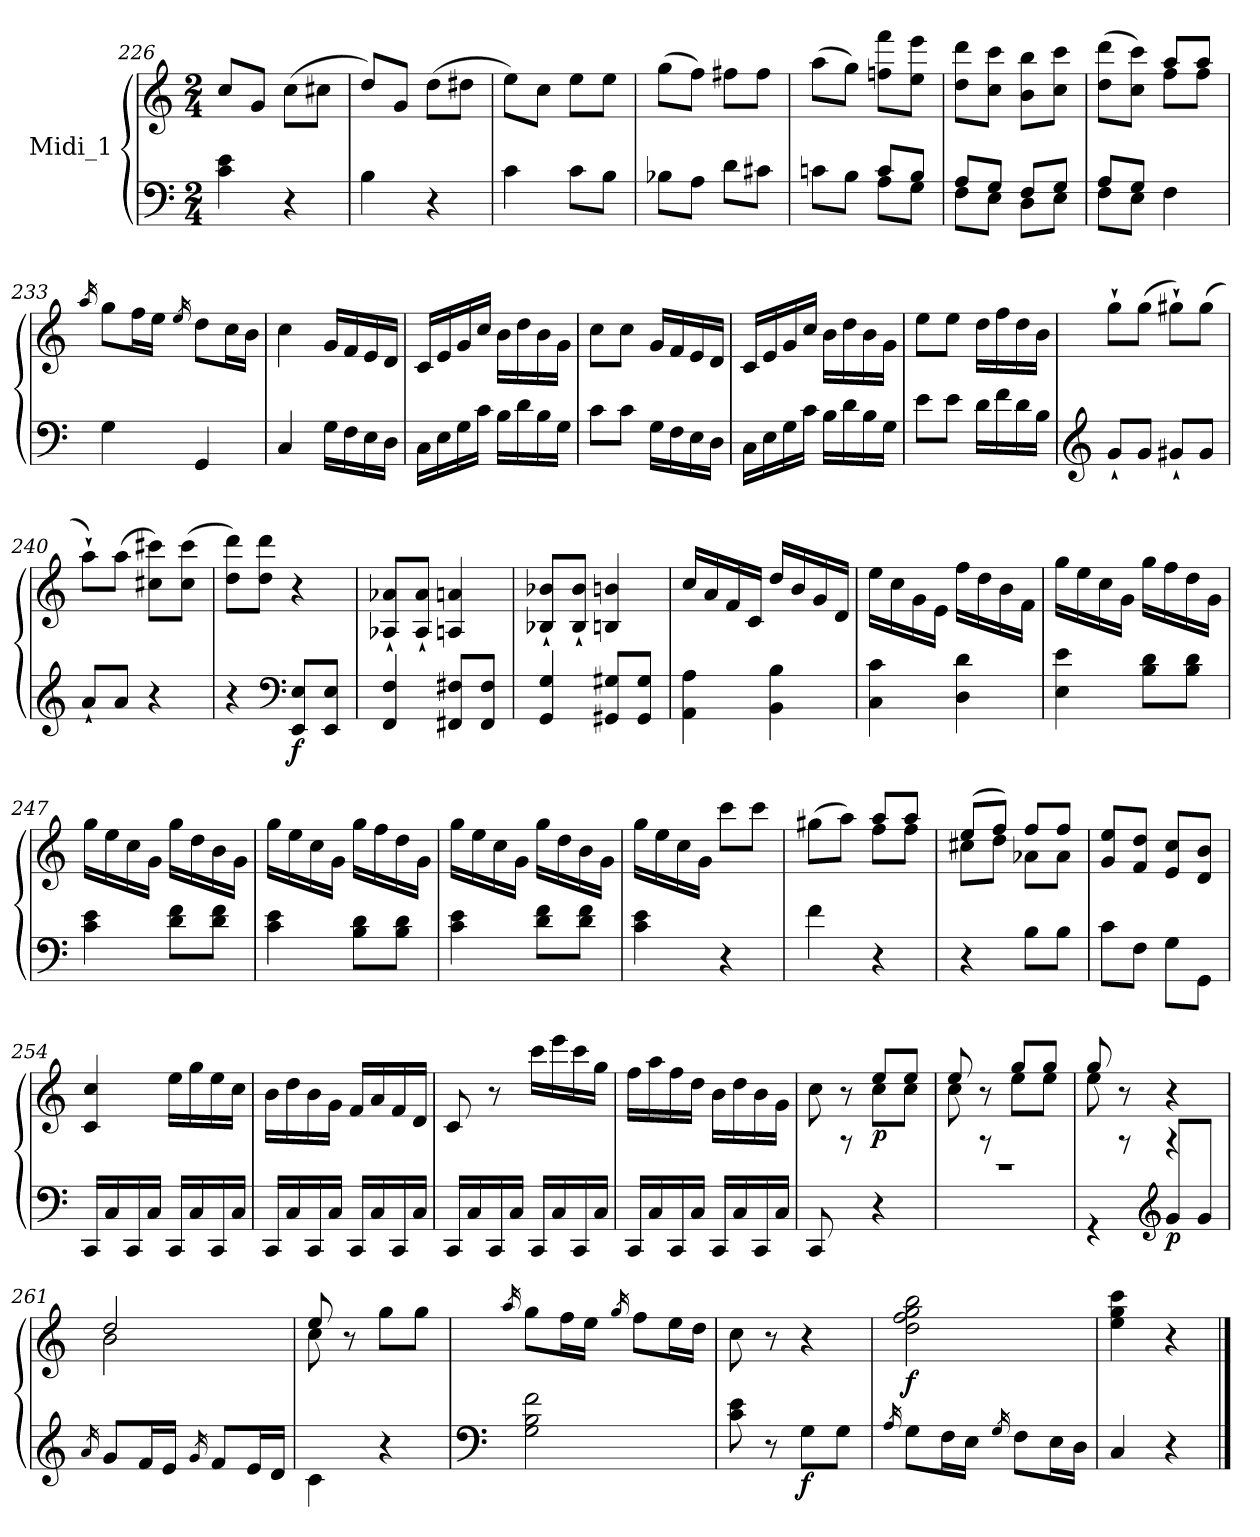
**kern	**kern	**dynam
*part1	*part1	*part1
*staff2	*staff1	*staff1/2
*I"Midi_1	*	*
*clefF4	*clefG2	*
*k[]	*k[]	*
*C:	*C:	*
*M2/4	*M2/4	*
=226	=226	=226
4c\ 4e\	8cc/L	.
.	8g/J	.
4r	(>8cc\L	.
.	8cc#X\J	.
=227	=227	=227
4B\	8dd/L)	.
.	8g/J	.
4r	(>8dd\L	.
.	8dd#X\J	.
=228	=228	=228
4c\	8ee\L)	.
.	8cc\J	.
8c\L	8ee\L	.
8B\J	8ee\J	.
=229	=229	=229
*^	*	*
8B-X\L	2ryy	(>8gg\L	.
8A\J	.	8ff\J)	.
8d\L	.	8ff#X\L	.
8c#X\J	.	8ff#\J	.
!!LO:LB:g=z
=230	=230	=230	=230
8cni\L	4ryy	(>8aa\L	.
8B\J	.	8gg\J)	.
8c/L	8A\L	8ffni\ 8fff\L	.
8B/J	8G\J	8ee\ 8eee\J	.
=231	=231	=231	=231
8A/L	8F\L	8dd\ 8ddd\L	.
8G/J	8E\J	8cc\ 8ccc\J	.
8F/L	8D\L	8b\ 8bb\L	.
8G/J	8E\J	8cc\ 8ccc\J	.
=232	=232	=232	=232
*	*^	*^	*
4ryy	8A/L	8F\L	(>8dd\ 8ddd\L	4ryy	.
.	8G/J	8E\J	8cc\ 8ccc\J)	.	.
4ryy	4F\	4ryy	8aa/L	8ff\L	.
.	.	.	8aa/J	8ff\J	.
*v	*v	*v	*	*	*
*	*v	*v	*
=233	=233	=233
.	16qaa/	.
4G\	8gg\L	.
.	16ff\L	.
.	16ee\JJ	.
.	16qee/	.
4GG/	8dd\L	.
.	16cc\L	.
.	16b\JJ	.
=234	=234	=234
4C/	4cc\	.
16G\LL	16g/LL	.
16F\	16f/	.
16E\	16e/	.
16D\JJ	16d/JJ	.
=235	=235	=235
16C\LL	16c/LL	.
16E\	16e/	.
16G\	16g/	.
16c\JJ	16cc/JJ	.
16B\LL	16b\LL	.
16d\	16dd\	.
16B\	16b\	.
16G\JJ	16g\JJ	.
=236	=236	=236
8c\L	8cc\L	.
8c\J	8cc\J	.
16G\LL	16g/LL	.
16F\	16f/	.
16E\	16e/	.
16D\JJ	16d/JJ	.
=237	=237	=237
*^	*	*
*	*^	*	*
2ryy	16C\LL	2ryy	16c/LL	.
.	16E\	.	16e/	.
.	16G\	.	16g/	.
.	16c\JJ	.	16cc/JJ	.
.	16B\LL	.	16b\LL	.
.	16d\	.	16dd\	.
.	16B\	.	16b\	.
.	16G\JJ	.	16g\JJ	.
*v	*v	*v	*	*
!!LO:LB:g=z
=238	=238	=238
8e\L	8ee\L	.
8e\J	8ee\J	.
16d\LL	16dd\LL	.
16f\	16ff\	.
16d\	16dd\	.
16B\JJ	16b\JJ	.
=239	=239	=239
*clefG2	*	*
8g`/L	8gg`\L	.
8g/J	(>8gg\J	.
8g#X`/L	8gg#X`\L)	.
8g#/J	(>8gg#\J	.
=240	=240	=240
8a`/L	8aa`\L)	.
8a/J	(>8aa\J	.
4r	8cc#X\ 8ccc#X\L)	.
.	(8cc#\ 8ccc#\J	.
=241	=241	=241
4r	8dd\ 8ddd\L)	.
.	8dd\ 8ddd\J	.
*clefF4	*	*
!	!	!LO:DY:b=2
8EE/ 8E/L	4r	f
8EE/ 8E/J	.	.
=242	=242	=242
4FF/ 4F/	8A-X/` 8a-X/`L	.
.	8A-/` 8a-/`J	.
8FF#X/ 8F#X/L	4An/ 4an/	.
8FF#/ 8F#/J	.	.
=243	=243	=243
4GG/ 4G/	8B-X/` 8b-X/`L	.
.	8B-/` 8b-/`J	.
8GG#X/ 8G#X/L	4Bn/ 4bn/	.
8GG#/ 8G#/J	.	.
=244	=244	=244
4AA\ 4A\	16cc/LL	.
.	16a/	.
.	16f/	.
.	16c/JJ	.
4BB\ 4B\	16dd/LL	.
.	16b/	.
.	16g/	.
.	16d/JJ	.
!!LO:LB:g=z
=245	=245	=245
4C\ 4c\	16ee\LL	.
.	16cc\	.
.	16g\	.
.	16e\JJ	.
4D\ 4d\	16ff\LL	.
.	16dd\	.
.	16b\	.
.	16f\JJ	.
=246	=246	=246
4E\ 4e\	16gg\LL	.
.	16ee\	.
.	16cc\	.
.	16g\JJ	.
8B\ 8d\L	16gg\LL	.
.	16ff\	.
8B\ 8d\J	16dd\	.
.	16g\JJ	.
=247	=247	=247
4c\ 4e\	16gg\LL	.
.	16ee\	.
.	16cc\	.
.	16g\JJ	.
8d\ 8f\L	16gg\LL	.
.	16dd\	.
8d\ 8f\J	16b\	.
.	16g\JJ	.
=248	=248	=248
4c\ 4e\	16gg\LL	.
.	16ee\	.
.	16cc\	.
.	16g\JJ	.
8B\ 8d\L	16gg\LL	.
.	16ff\	.
8B\ 8d\J	16dd\	.
.	16g\JJ	.
=249	=249	=249
4c\ 4e\	16gg\LL	.
.	16ee\	.
.	16cc\	.
.	16g\JJ	.
8d\ 8f\L	16gg\LL	.
.	16dd\	.
8d\ 8f\J	16b\	.
.	16g\JJ	.
=250	=250	=250
4c\ 4e\	16gg\LL	.
.	16ee\	.
.	16cc\	.
.	16g\JJ	.
4r	8ccc\L	.
.	8ccc\J	.
=251	=251	=251
*^	*^	*
4ryy	4f\	(>8gg#X\L	4ryy	.
.	.	8aa\J)	.	.
4ryy	4r	8aa/L	8ff\L	.
.	.	8aa/J	8ff\J	.
*v	*v	*	*	*
=252	=252	=252	=252
4r	(>8ee/L	8cc#X\L	.
.	8ff/J)	8dd\J	.
8B\L	8ff/L	8a-X\L	.
8B\J	8ff/J	8a-\J	.
*	*v	*v	*
=253	=253	=253
8c\L	8g/ 8ee/L	.
8F\J	8f/ 8dd/J	.
8G\L	8e/ 8cc/L	.
8GG\J	8d/ 8b/J	.
=254	=254	=254
16CC/LL	4c/ 4cc/	.
16C/	.	.
16CC/	.	.
16C/JJ	.	.
16CC/LL	16ee\LL	.
16C/	16gg\	.
16CC/	16ee\	.
16C/JJ	16cc\JJ	.
=255	=255	=255
16CC/LL	16b\LL	.
16C/	16dd\	.
16CC/	16b\	.
16C/JJ	16g\JJ	.
16CC/LL	16f/LL	.
16C/	16a/	.
16CC/	16f/	.
16C/JJ	16d/JJ	.
=256	=256	=256
16CC/LL	8c/	.
16C/	.	.
16CC/	8r	.
16C/JJ	.	.
16CC/LL	16ccc\LL	.
16C/	16eee\	.
16CC/	16ccc\	.
16C/JJ	16gg\JJ	.
=257	=257	=257
16CC/LL	16ff\LL	.
16C/	16aa\	.
16CC/	16ff\	.
16C/JJ	16dd\JJ	.
16CC/LL	16b\LL	.
16C/	16dd\	.
16CC/	16b\	.
16C/JJ	16g\JJ	.
!!LO:PB:g=z
=258	=258	=258
*	*^	*
8CC/	8cc\	4ryy	.
8rb	8r	.	.
!	!	!	!LO:DY:b
4r	8ee/L	8cc\L	p
.	8ee/J	8cc\J	.
=259	=259	=259	=259
*^	*	*	*
8ryy	2re	8ee/	8cc\	.
8rb	.	8r	8ryy	.
4ryy	.	8gg/L	8ee\L	.
.	.	8gg/J	8ee\J	.
=260	=260	=260	=260	=260
8ryy	4r	8gg/	8ee\	.
8rb	.	8r	4.ryy	.
*clefG2	*	*	*	*
!	!	!	!	!LO:DY:b=2
4rggg	8g/L	4r	.	p
.	8g/J	.	.	.
*v	*v	*	*	*
=261	=261	=261	=261
16qa/	.	.	.
8g/L	2dd/	2b\	.
16f/L	.	.	.
16e/JJ	.	.	.
16qg/	.	.	.
8f/L	.	.	.
16e/L	.	.	.
16d/JJ	.	.	.
=262	=262	=262	=262
*^	*	*	*
8ryy	4c\	8ee/	8cc\	.
8ryy	.	8r	4.ryy	.
4ryy	4r	8gg\L	.	.
.	.	8gg\J	.	.
*v	*v	*	*	*
*	*v	*v	*
=263	=263	=263
*clefF4	*	*
.	16qaa/	.
2G\ 2B\ 2f\	8gg\L	.
.	16ff\L	.
.	16ee\JJ	.
.	16qgg/	.
.	8ff\L	.
.	16ee\L	.
.	16dd\JJ	.
=264	=264	=264
8c\ 8e\	8cc\	.
8r	8r	.
!	!	!LO:DY:b=2
8G\L	4r	f
8G\J	.	.
=265	=265	=265
16qA/	.	.
!	!	!LO:DY:b
8G\L	2dd\ 2ff\ 2gg\ 2bb\	f
16F\L	.	.
16E\JJ	.	.
16qG/	.	.
8F\L	.	.
16E\L	.	.
16D\JJ	.	.
=266	=266	=266
4C/	4ee\ 4gg\ 4ccc\	.
4r	4r	.
==	==	==
*-	*-	*-
